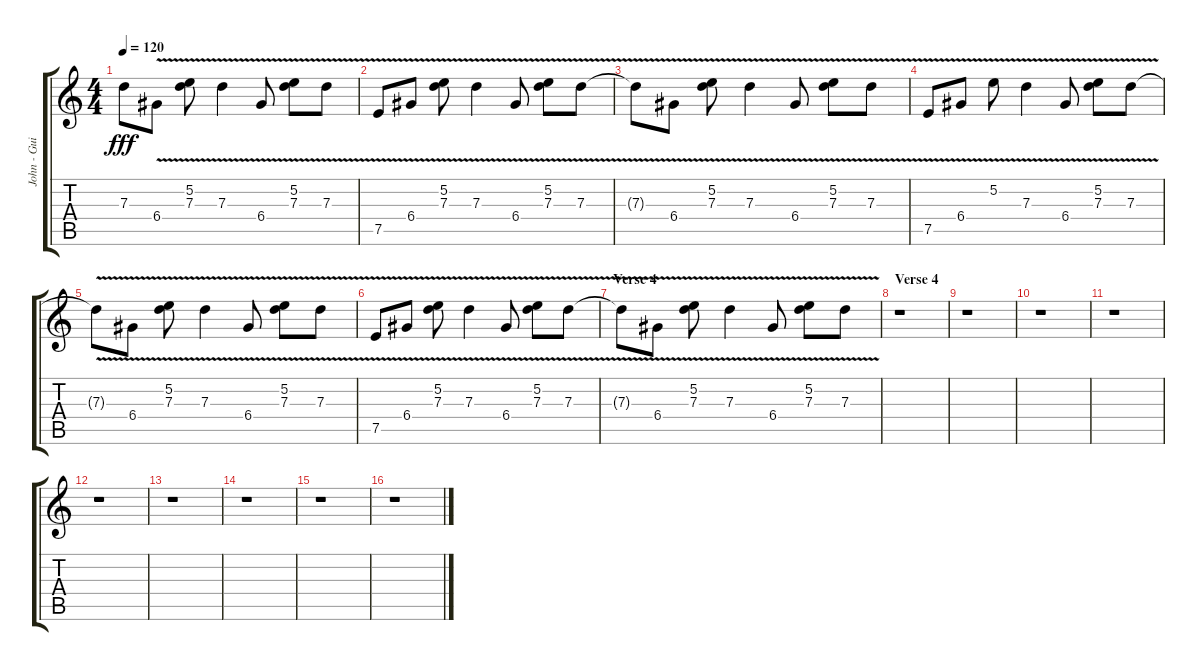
\track ("John - Guitar" "John - Gui") {instrument electricguitarclean}
\staff {score tabs}
\tuning (E4 B3 G3 D3 A2 E2) {hide}
\ts (4 4)
\tempo 120
\clef g2
\ks c
7.3{t}.8{dy fff} 6.4{v}.8 (5.2 7.3{v}).8 7.3{v}.4 6.4{v}.8 (5.2 7.3{v}).8 7.3{v}.8 |
7.5{v}.8 6.4{v}.8 (5.2 7.3{v}).8 7.3{v}.4 6.4{v}.8 (5.2 7.3{v}).8 7.3{v}.8 |
7.3{t}.8 6.4{v}.8 (5.2 7.3{v}).8 7.3{v}.4 6.4{v}.8 (5.2 7.3{v}).8 7.3{v}.8 |
7.5{v}.8 6.4{v}.8 5.2{v}.8 7.3{v}.4 6.4{v}.8 (5.2 7.3{v}).8 7.3{v}.8 |
7.3{t}.8 6.4{v}.8 (5.2 7.3{v}).8 7.3{v}.4 6.4{v}.8 (5.2 7.3{v}).8 7.3{v}.8 |
7.5{v}.8 6.4{v}.8 (5.2 7.3{v}).8 7.3{v}.4 6.4{v}.8 (5.2 7.3{v}).8 7.3{v}.8 |
\section ("" "Verse 4")
7.3{t}.8 6.4{v}.8 (5.2 7.3{v}).8 7.3{v}.4 6.4{v}.8 (5.2 7.3{v}).8 7.3{v}.8 |
\section ("" "Verse 4")
r.1 |
r.1 |
r.1 |
r.1 |
r.1 |
r.1 |
r.1 |
r.1 |
r.1
